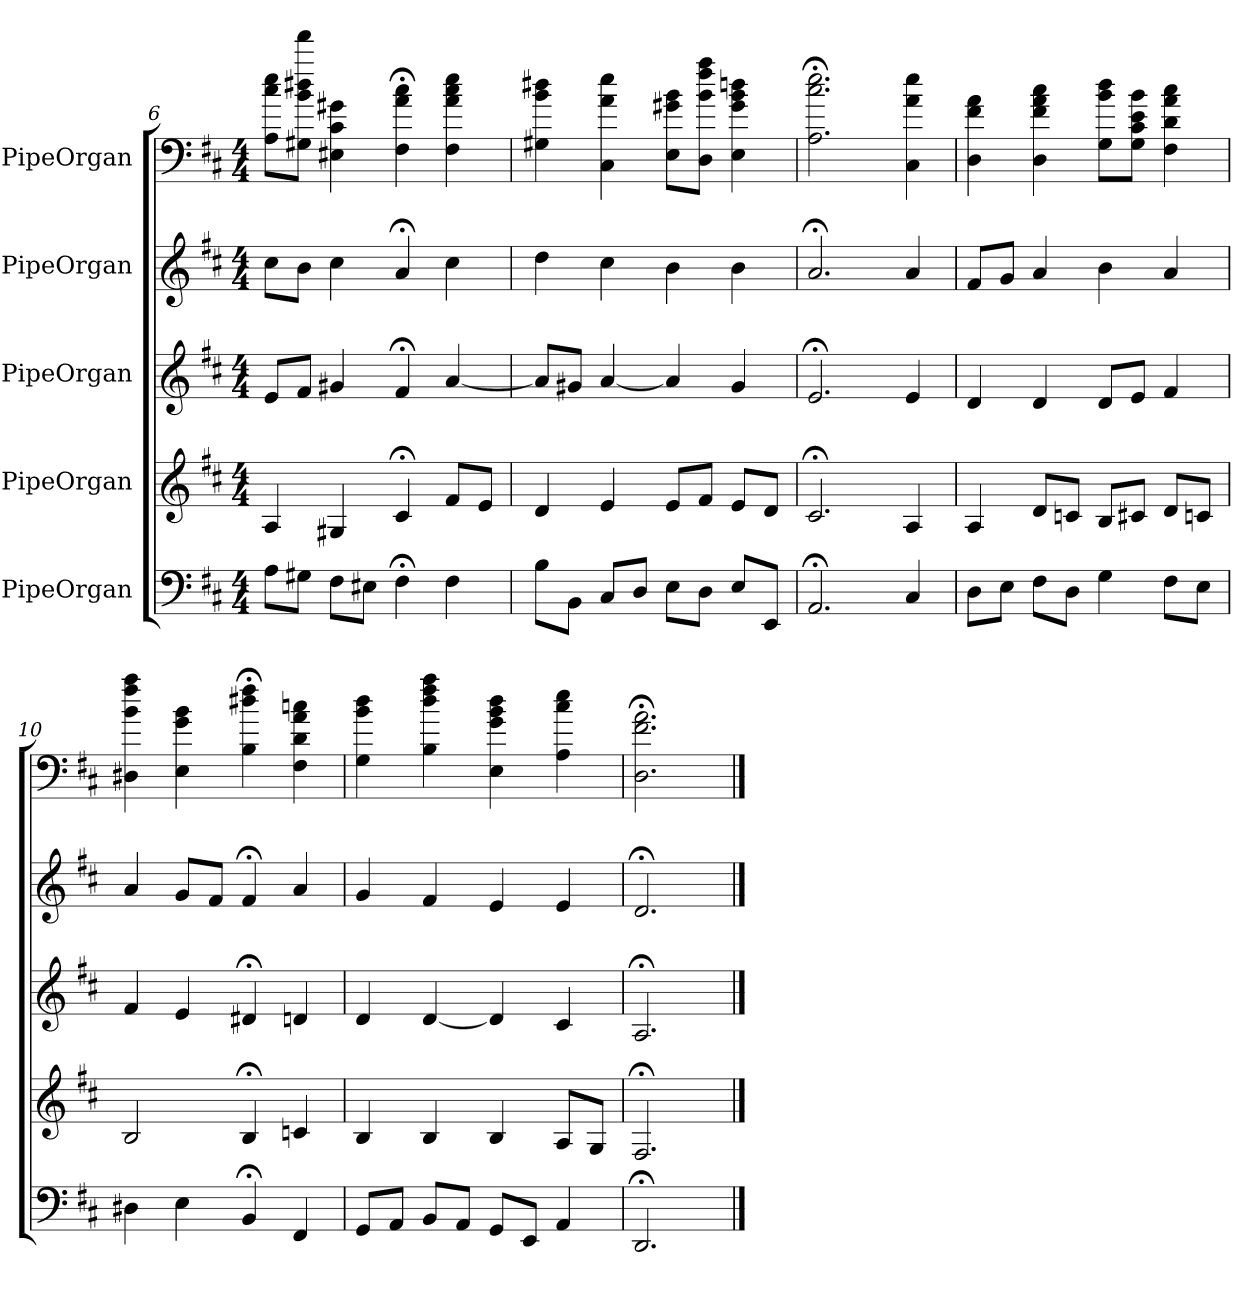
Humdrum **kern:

**kern	**kern	**kern	**kern	**kern
*part5	*part4	*part3	*part2	*part1
*staff5	*staff4	*staff3	*staff2	*staff1
*I"PipeOrgan	*I"PipeOrgan	*I"PipeOrgan	*I"PipeOrgan	*I"PipeOrgan
*k[f#c#]	*k[f#c#]	*k[f#c#]	*k[f#c#]	*k[f#c#]
*D:	*D:	*D:	*D:	*D:
*M4/4	*M4/4	*M4/4	*M4/4	*M4/4
=6	=6	=6	=6	=6
8AL	4A	8eL	8cc#L	8A 8cc# 8eeL
8G#XJ	.	8f#J	8bJ	8G#X 8b 8dd#X 8fff#J
8F#L	4G#X	4g#X	4cc#	4E#X 4c# 4g#X
8E#XJ	.	.	.	.
4F#;<	4c#;<	4f#;<	4a;<	4F#;< 4a;< 4cc#;<
4F#	8f#L	[4a	4cc#	4F# 4a 4cc# 4ee
.	8eJ	.	.	.
=7	=7	=7	=7	=7
8BL	4d	8aL]	4dd	4G#X 4b 4dd#X
8BBJ	.	8g#XJ	.	.
8C#L	4e	[4a	4cc#	4C# 4a 4ee
8DJ	.	.	.	.
8EL	8eL	4a]	4b	8E 8g#X 8bL
8DJ	8f#J	.	.	8D 8b 8ff# 8aaJ
8EL	8eL	4g#	4b	4E 4g# 4b 4ddn
8EEJ	8dJ	.	.	.
=8	=8	=8	=8	=8
2.AA;<	2.c#;<	2.e;<	2.a;<	2.A;< 2.cc#;< 2.ee;<
4C#	4A	4e	4a	4C# 4a 4ee
=9	=9	=9	=9	=9
8DL	4A	4d	8f#L	4D 4f# 4a
8EJ	.	.	8gJ	.
8F#L	8dL	4d	4a	4D 4f# 4a 4cc#
8DJ	8cnJ	.	.	.
4G	8BL	8dL	4b	8G 8b 8ddL
.	8c#XJ	8eJ	.	8G 8c# 8e 8bJ
8F#L	8dL	4f#	4a	4F# 4d 4a 4cc#
8EJ	8cnJ	.	.	.
=10	=10	=10	=10	=10
4D#X	2B	4f#	4a	4D#X 4b 4ff# 4aa
4E	.	4e	8gL	4E 4g 4b
.	.	.	8f#J	.
4BB;<	4B;<	4d#X;<	4f#;<	4B;< 4dd#X;< 4ff#;<
4FF#	4cn	4dn	4a	4F# 4d 4a 4ccn
=11	=11	=11	=11	=11
8GGL	4B	4d	4g	4G 4b 4dd
8AAJ	.	.	.	.
8BBL	4B	[4d	4f#	4B 4dd 4ff# 4aa
8AAJ	.	.	.	.
8GGL	4B	4d]	4e	4E 4g 4b 4dd
8EEJ	.	.	.	.
4AA	8AL	4c#	4e	4A 4cc# 4ee
.	8GJ	.	.	.
=12	=12	=12	=12	=12
2.DD;<	2.F#;<	2.A;<	2.d;<	2.D;< 2.f#;< 2.a;<
==	==	==	==	==
*-	*-	*-	*-	*-
